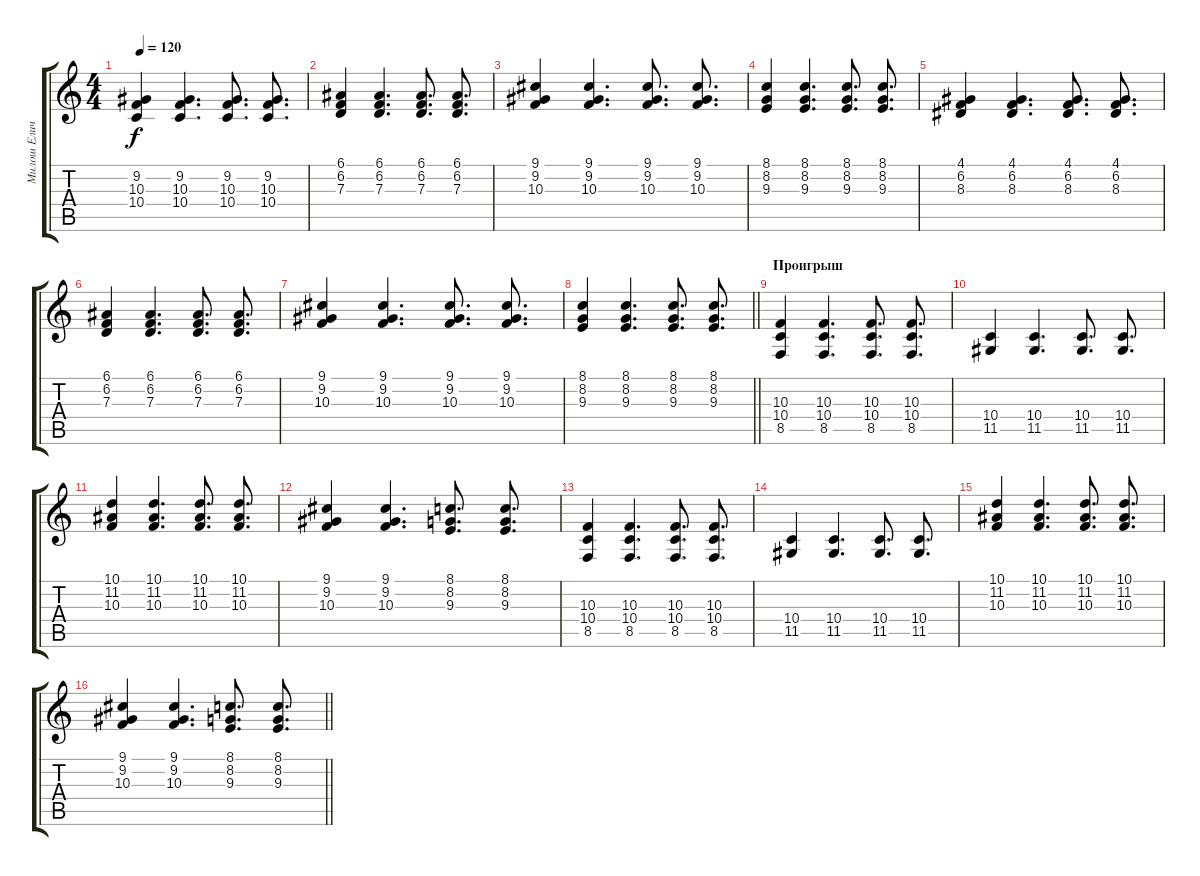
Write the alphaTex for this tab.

\track ("Милош Елич" "Милош Елич") {instrument brightacousticpiano}
\staff {score tabs}
\tuning (E4 B3 G3 D3 A2 E2) {hide}
\ts (4 4)
\tempo 120
\clef g2
\ks c
(9.2 10.3 10.4).4{dy f} (9.2 10.3 10.4).4{d} (9.2 10.3 10.4).8{d} (9.2 10.3 10.4).8{d} |
(6.1 6.2 7.3).4 (6.1 6.2 7.3).4{d} (6.1 6.2 7.3).8{d} (6.1 6.2 7.3).8{d} |
(9.1 9.2 10.3).4 (9.1 9.2 10.3).4{d} (9.1 9.2 10.3).8{d} (9.1 9.2 10.3).8{d} |
(8.1 8.2 9.3).4 (8.1 8.2 9.3).4{d} (8.1 8.2 9.3).8{d} (8.1 8.2 9.3).8{d} |
(4.1 6.2 8.3).4 (4.1 6.2 8.3).4{d} (4.1 6.2 8.3).8{d} (4.1 6.2 8.3).8{d} |
(6.1 6.2 7.3).4 (6.1 6.2 7.3).4{d} (6.1 6.2 7.3).8{d} (6.1 6.2 7.3).8{d} |
(9.1 9.2 10.3).4 (9.1 9.2 10.3).4{d} (9.1 9.2 10.3).8{d} (9.1 9.2 10.3).8{d} |
\barLineRight lightlight
(8.1 8.2 9.3).4 (8.1 8.2 9.3).4{d} (8.1 8.2 9.3).8{d} (8.1 8.2 9.3).8{d} |
\section ("" "Проигрыш")
(10.3 10.4 8.5).4 (10.3 10.4 8.5).4{d} (10.3 10.4 8.5).8{d} (10.3 10.4 8.5).8{d} |
(10.4 11.5).4 (10.4 11.5).4{d} (10.4 11.5).8{d} (10.4 11.5).8{d} |
(10.1 11.2 10.3).4 (10.1 11.2 10.3).4{d} (10.1 11.2 10.3).8{d} (10.1 11.2 10.3).8{d} |
(9.1 9.2 10.3).4 (9.1 9.2 10.3).4{d} (8.1 8.2 9.3).8{d} (8.1 8.2 9.3).8{d} |
(10.3 10.4 8.5).4 (10.3 10.4 8.5).4{d} (10.3 10.4 8.5).8{d} (10.3 10.4 8.5).8{d} |
(10.4 11.5).4 (10.4 11.5).4{d} (10.4 11.5).8{d} (10.4 11.5).8{d} |
(10.1 11.2 10.3).4 (10.1 11.2 10.3).4{d} (10.1 11.2 10.3).8{d} (10.1 11.2 10.3).8{d} |
\barLineRight lightlight
(9.1 9.2 10.3).4 (9.1 9.2 10.3).4{d} (8.1 8.2 9.3).8{d} (8.1 8.2 9.3).8{d}
